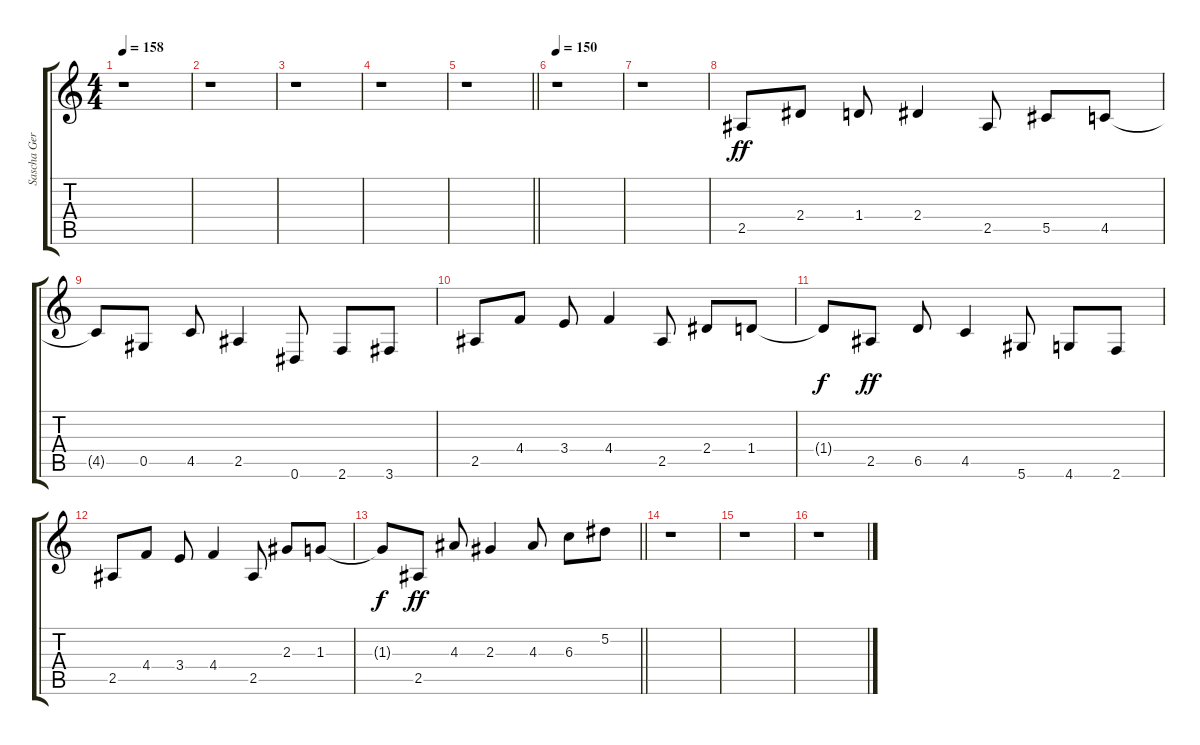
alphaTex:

\track ("Sascha Gerstner" "Sascha Ger") {instrument distortionguitar}
\staff {score tabs}
\tuning (Eb4 Bb3 Gb3 Db3 Ab2 Eb2) {hide}
\ts (4 4)
\tempo 158
\clef g2
\ks c
r.1{dy ff} |
r.1 |
r.1 |
r.1 |
\barLineRight lightlight
r.1 |
\section ("" "")
\tempo 150
r.1 |
r.1 |
2.5.8{volume 12 balance 16} 2.4.8 1.4.8 2.4.4 2.5.8 5.5.8 4.5.8 |
4.5{t}.8 0.5.8 4.5.8 2.5.4 0.6.8 2.6.8 3.6.8 |
2.5.8 4.4.8 3.4.8 4.4.4 2.5.8 2.4.8 1.4.8 |
1.4{t}.8{dy f} 2.5.8{dy ff} 6.5.8 4.5.4 5.6.8 4.6.8 2.6.8 |
2.5.8 4.4.8 3.4.8 4.4.4 2.5.8 2.3.8 1.3.8 |
\barLineRight lightlight
1.3{t}.8{dy f} 2.5.8{dy ff} 4.3.8 2.3.4 4.3.8 6.3.8 5.2.8 |
\section ("" "")
r.1 |
r.1 |
r.1
